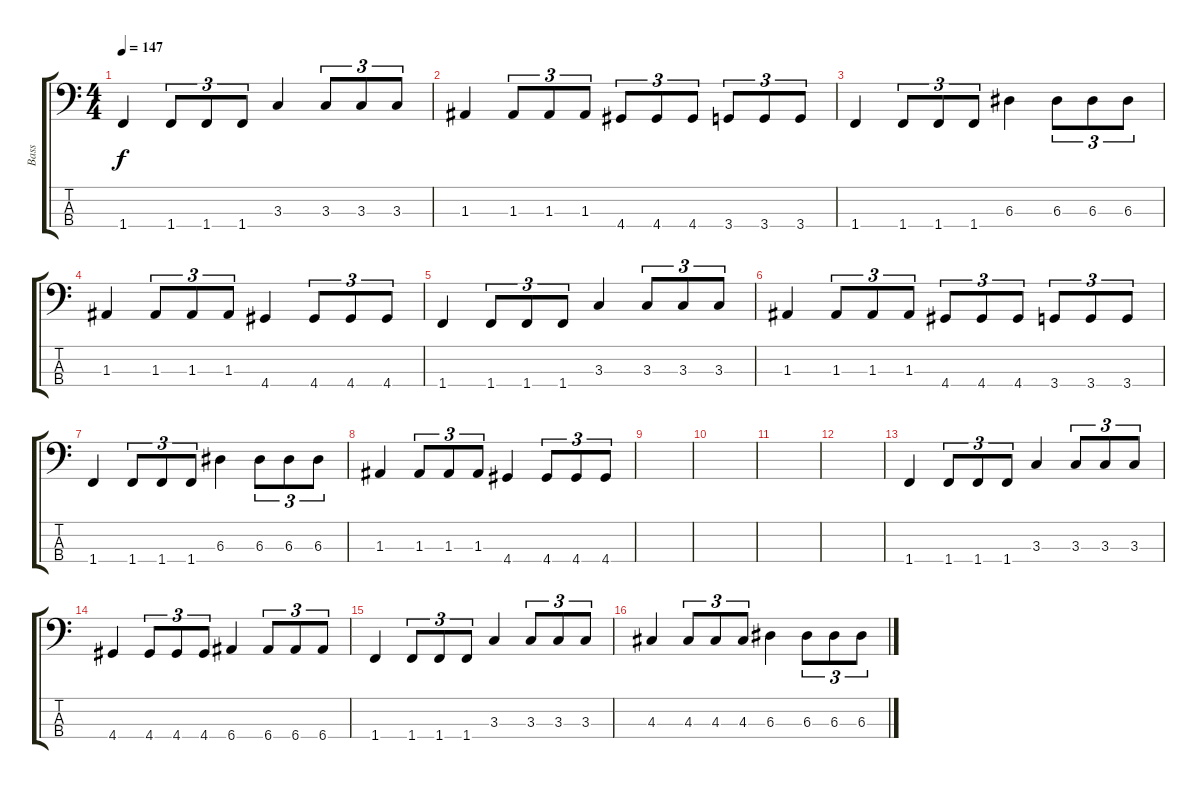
\track ("Bass" "Bass") {instrument electricbassfinger}
\staff {score tabs}
\tuning (G2 D2 A1 E1) {hide}
\ts (4 4)
\tempo 147
\clef f4
\ks c
1.4.4{dy f} 1.4.8{tu (3 2)} 1.4.8{tu (3 2)} 1.4.8{tu (3 2)} 3.3.4 3.3.8{tu (3 2)} 3.3.8{tu (3 2)} 3.3.8{tu (3 2)} |
1.3.4 1.3.8{tu (3 2)} 1.3.8{tu (3 2)} 1.3.8{tu (3 2)} 4.4.8{tu (3 2)} 4.4.8{tu (3 2)} 4.4.8{tu (3 2)} 3.4.8{tu (3 2)} 3.4.8{tu (3 2)} 3.4.8{tu (3 2)} |
1.4.4 1.4.8{tu (3 2)} 1.4.8{tu (3 2)} 1.4.8{tu (3 2)} 6.3.4 6.3.8{tu (3 2)} 6.3.8{tu (3 2)} 6.3.8{tu (3 2)} |
1.3.4 1.3.8{tu (3 2)} 1.3.8{tu (3 2)} 1.3.8{tu (3 2)} 4.4.4 4.4.8{tu (3 2)} 4.4.8{tu (3 2)} 4.4.8{tu (3 2)} |
1.4.4 1.4.8{tu (3 2)} 1.4.8{tu (3 2)} 1.4.8{tu (3 2)} 3.3.4 3.3.8{tu (3 2)} 3.3.8{tu (3 2)} 3.3.8{tu (3 2)} |
1.3.4 1.3.8{tu (3 2)} 1.3.8{tu (3 2)} 1.3.8{tu (3 2)} 4.4.8{tu (3 2)} 4.4.8{tu (3 2)} 4.4.8{tu (3 2)} 3.4.8{tu (3 2)} 3.4.8{tu (3 2)} 3.4.8{tu (3 2)} |
1.4.4 1.4.8{tu (3 2)} 1.4.8{tu (3 2)} 1.4.8{tu (3 2)} 6.3.4 6.3.8{tu (3 2)} 6.3.8{tu (3 2)} 6.3.8{tu (3 2)} |
1.3.4 1.3.8{tu (3 2)} 1.3.8{tu (3 2)} 1.3.8{tu (3 2)} 4.4.4 4.4.8{tu (3 2)} 4.4.8{tu (3 2)} 4.4.8{tu (3 2)} |
|
|
|
|
1.4.4 1.4.8{tu (3 2)} 1.4.8{tu (3 2)} 1.4.8{tu (3 2)} 3.3.4 3.3.8{tu (3 2)} 3.3.8{tu (3 2)} 3.3.8{tu (3 2)} |
4.4.4 4.4.8{tu (3 2)} 4.4.8{tu (3 2)} 4.4.8{tu (3 2)} 6.4.4 6.4.8{tu (3 2)} 6.4.8{tu (3 2)} 6.4.8{tu (3 2)} |
1.4.4 1.4.8{tu (3 2)} 1.4.8{tu (3 2)} 1.4.8{tu (3 2)} 3.3.4 3.3.8{tu (3 2)} 3.3.8{tu (3 2)} 3.3.8{tu (3 2)} |
4.3.4 4.3.8{tu (3 2)} 4.3.8{tu (3 2)} 4.3.8{tu (3 2)} 6.3.4 6.3.8{tu (3 2)} 6.3.8{tu (3 2)} 6.3.8{tu (3 2)}
